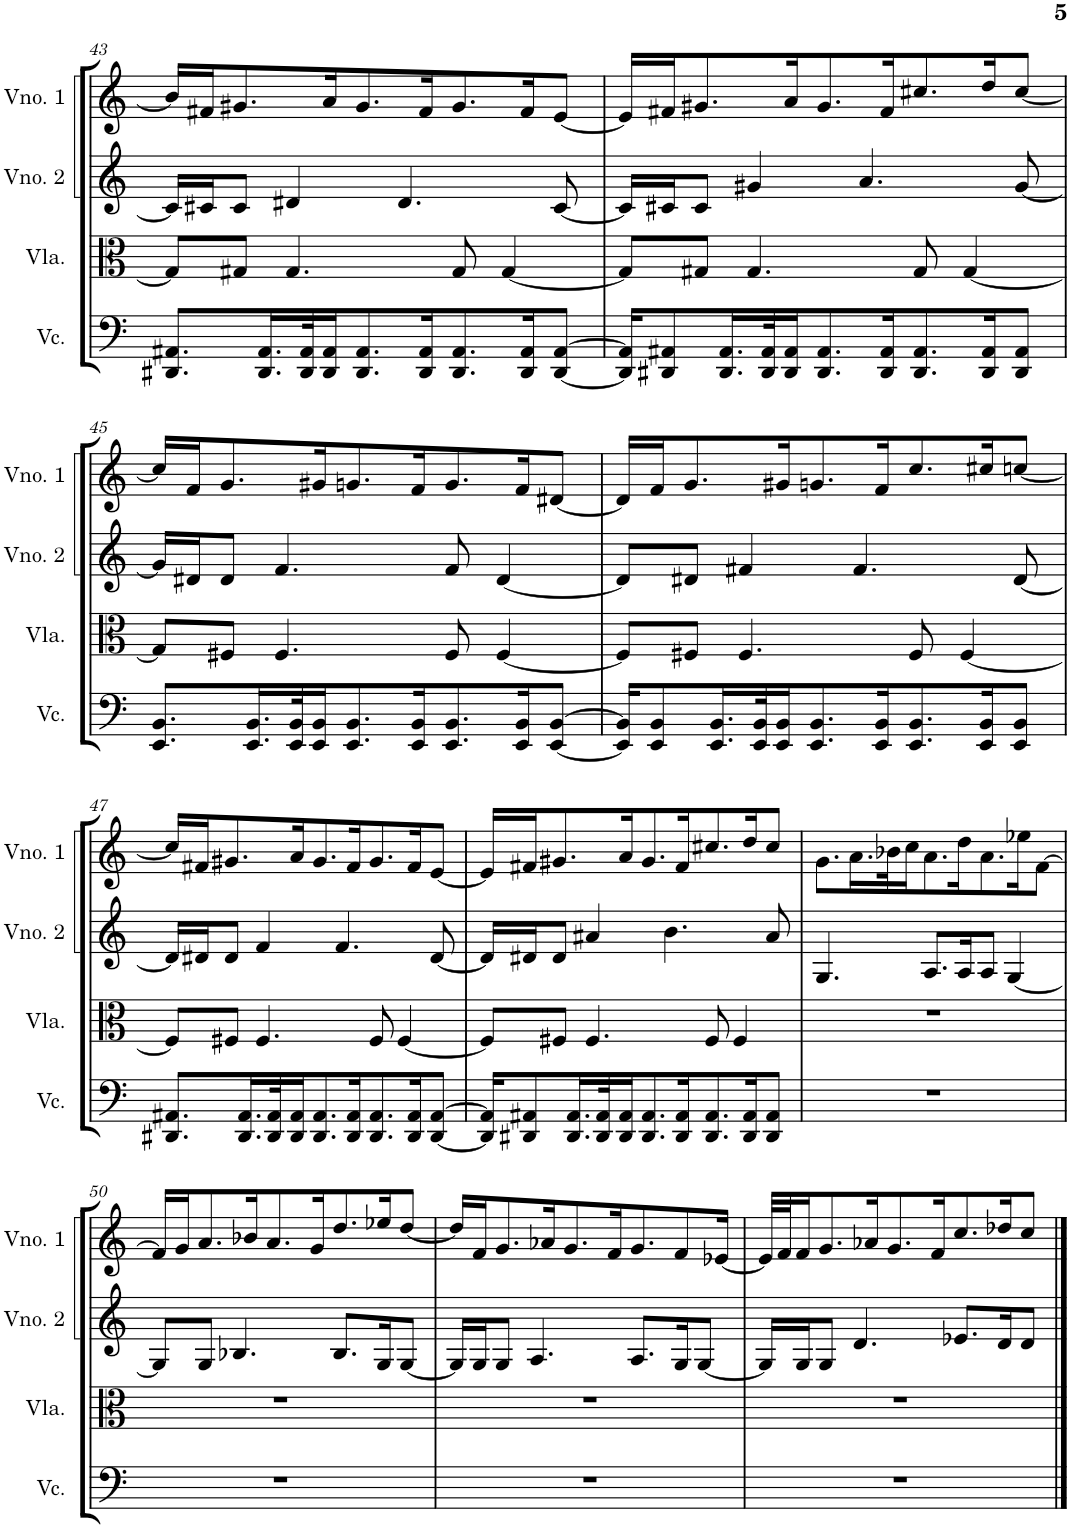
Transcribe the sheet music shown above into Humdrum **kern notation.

**kern	**kern	**kern	**kern
*part4	*part3	*part2	*part1
*staff4	*staff3	*staff2	*staff1
*I"Violoncelo	*I"Viola	*I"Violino 2	*I"Violino 1
*I'Vc.	*I'Vla.	*I'Vno. 2	*I'Vno. 1
!!LO:PB:g=z
*clefF4	*clefC3	*clefG2	*clefG2
*k[]	*k[]	*k[]	*k[]
*M4/4	*M4/4	*M4/4	*M4/4
=43	=43	=43	=43
8.DD#X/ 8.AA#X/L	8G#/L]	16c#/LL]	16b/LL]
.	.	16c#X/J	16f#X/J
.	8G#X/J	8c#/J	8.g#X/
16.DD#/ 16.AA#/L	.	.	.
.	4.G#/	4d#X/	.
32DD#/ 32AA#/K	.	.	.
16DD#/ 16AA#/J	.	.	16a/K
8.DD#/ 8.AA#/	.	.	8.g#/
.	.	4.d#/	.
16DD#/ 16AA#/K	.	.	16f#/K
8.DD#/ 8.AA#/	8G#/	.	8.g#/
.	[4G#/	.	.
16DD#/ 16AA#/K	.	.	16f#/K
[8DD#/ [8AA#/J	.	[8c#/	[8e/J
=44	=44	=44	=44
16DD#/] 16AA#/]KL	8G#/L]	16c#/LL]	16e/LL]
8DD#X/ 8AA#X/	.	16c#X/J	16f#X/J
.	8G#X/J	8c#/J	8.g#X/
16.DD#/ 16.AA#/L	.	.	.
.	4.G#/	4g#X/	.
32DD#/ 32AA#/K	.	.	.
16DD#/ 16AA#/J	.	.	16a/K
8.DD#/ 8.AA#/	.	.	8.g#/
.	.	4.a/	.
16DD#/ 16AA#/K	.	.	16f#/K
8.DD#/ 8.AA#/	8G#/	.	8.cc#X/
.	[4G#/	.	.
16DD#/ 16AA#/K	.	.	16dd/K
8DD#/ 8AA#/J	.	[8g#/	[8cc#/J
!!LO:LB:g=z
=45	=45	=45	=45
8.EE/ 8.BB/L	8G#/L]	16g#/LL]	16cc#/LL]
.	.	16d#X/J	16f/J
.	8F#X/J	8d#/J	8.g/
16.EE/ 16.BB/L	.	.	.
.	4.F#/	4.f/	.
32EE/ 32BB/K	.	.	.
16EE/ 16BB/J	.	.	16g#X/K
8.EE/ 8.BB/	.	.	8.gn/
16EE/ 16BB/K	.	.	16f/K
8.EE/ 8.BB/	8F#/	8f/	8.g/
.	[4F#/	[4d#/	.
16EE/ 16BB/K	.	.	16f/K
[8EE/ [8BB/J	.	.	[8d#X/J
=46	=46	=46	=46
16EE/] 16BB/]KL	8F#/L]	8d#/L]	16d#/LL]
8EE/ 8BB/	.	.	16f/J
.	8F#X/J	8d#X/J	8.g/
16.EE/ 16.BB/L	.	.	.
.	4.F#/	4f#X/	.
32EE/ 32BB/K	.	.	.
16EE/ 16BB/J	.	.	16g#X/K
8.EE/ 8.BB/	.	.	8.gn/
.	.	4.f#/	.
16EE/ 16BB/K	.	.	16f/K
8.EE/ 8.BB/	8F#/	.	8.cc/
.	[4F#/	.	.
16EE/ 16BB/K	.	.	16cc#X/K
8EE/ 8BB/J	.	[8d#/	[8ccn/J
!!LO:LB:g=z
=47	=47	=47	=47
8.DD#X/ 8.AA#X/L	8F#/L]	16d#/LL]	16cc/LL]
.	.	16d#X/J	16f#X/J
.	8F#X/J	8d#/J	8.g#X/
16.DD#/ 16.AA#/L	.	.	.
.	4.F#/	4f/	.
32DD#/ 32AA#/K	.	.	.
16DD#/ 16AA#/J	.	.	16a/K
8.DD#/ 8.AA#/	.	.	8.g#/
.	.	4.f/	.
16DD#/ 16AA#/K	.	.	16f#/K
8.DD#/ 8.AA#/	8F#/	.	8.g#/
.	[4F#/	.	.
16DD#/ 16AA#/K	.	.	16f#/K
[8DD#/ [8AA#/J	.	[8d#/	[8e/J
=48	=48	=48	=48
16DD#/] 16AA#/]KL	8F#/L]	16d#/LL]	16e/LL]
8DD#X/ 8AA#X/	.	16d#X/J	16f#X/J
.	8F#X/J	8d#/J	8.g#X/
16.DD#/ 16.AA#/L	.	.	.
.	4.F#/	4a#X/	.
32DD#/ 32AA#/K	.	.	.
16DD#/ 16AA#/J	.	.	16a/K
8.DD#/ 8.AA#/	.	.	8.g#/
.	.	4.b\	.
16DD#/ 16AA#/K	.	.	16f#/K
8.DD#/ 8.AA#/	8F#/	.	8.cc#X/
.	4F#/	.	.
16DD#/ 16AA#/K	.	.	16dd/K
8DD#/ 8AA#/J	.	8a#/	8cc#/J
=49	=49	=49	=49
1r	1r	4.G/	8.g\L
.	.	.	16.a\L
.	.	.	32b-X\K
.	.	.	16cc\J
.	.	8.A/L	8.a\
.	.	16A/K	16dd\K
.	.	8A/J	8.a\
.	.	[4G/	.
.	.	.	16ee-X\K
.	.	.	[8f\J
!!LO:LB:g=z
=50	=50	=50	=50
1r	1r	8G/L]	16f/LL]
.	.	.	16g/J
.	.	8G/J	8.a/
.	.	4.B-X/	.
.	.	.	16b-X/K
.	.	.	8.a/
.	.	.	16g/K
.	.	8.B-/L	8.dd/
.	.	16G/K	16ee-X/K
.	.	[8G/J	[8dd/J
=51	=51	=51	=51
1r	1r	16G/LL]	16dd/LL]
.	.	16G/J	16f/J
.	.	8G/J	8.g/
.	.	4.A/	.
.	.	.	16a-X/K
.	.	.	8.g/
.	.	.	16f/K
.	.	8.A/L	8.g/
.	.	16G/K	8f/
.	.	[8G/J	.
.	.	.	[16e-X/Jk
=52	=52	=52	=52
1r	1r	16G/LL]	32e-/LLL]
.	.	.	32f/J
.	.	16G/J	16f/J
.	.	8G/J	8.g/
.	.	4.d/	.
.	.	.	16a-X/K
.	.	.	8.g/
.	.	.	16f/K
.	.	8.e-X/L	8.cc/
.	.	16d/K	16dd-X/K
.	.	8d/J	8cc/J
==	==	==	==
*-	*-	*-	*-
